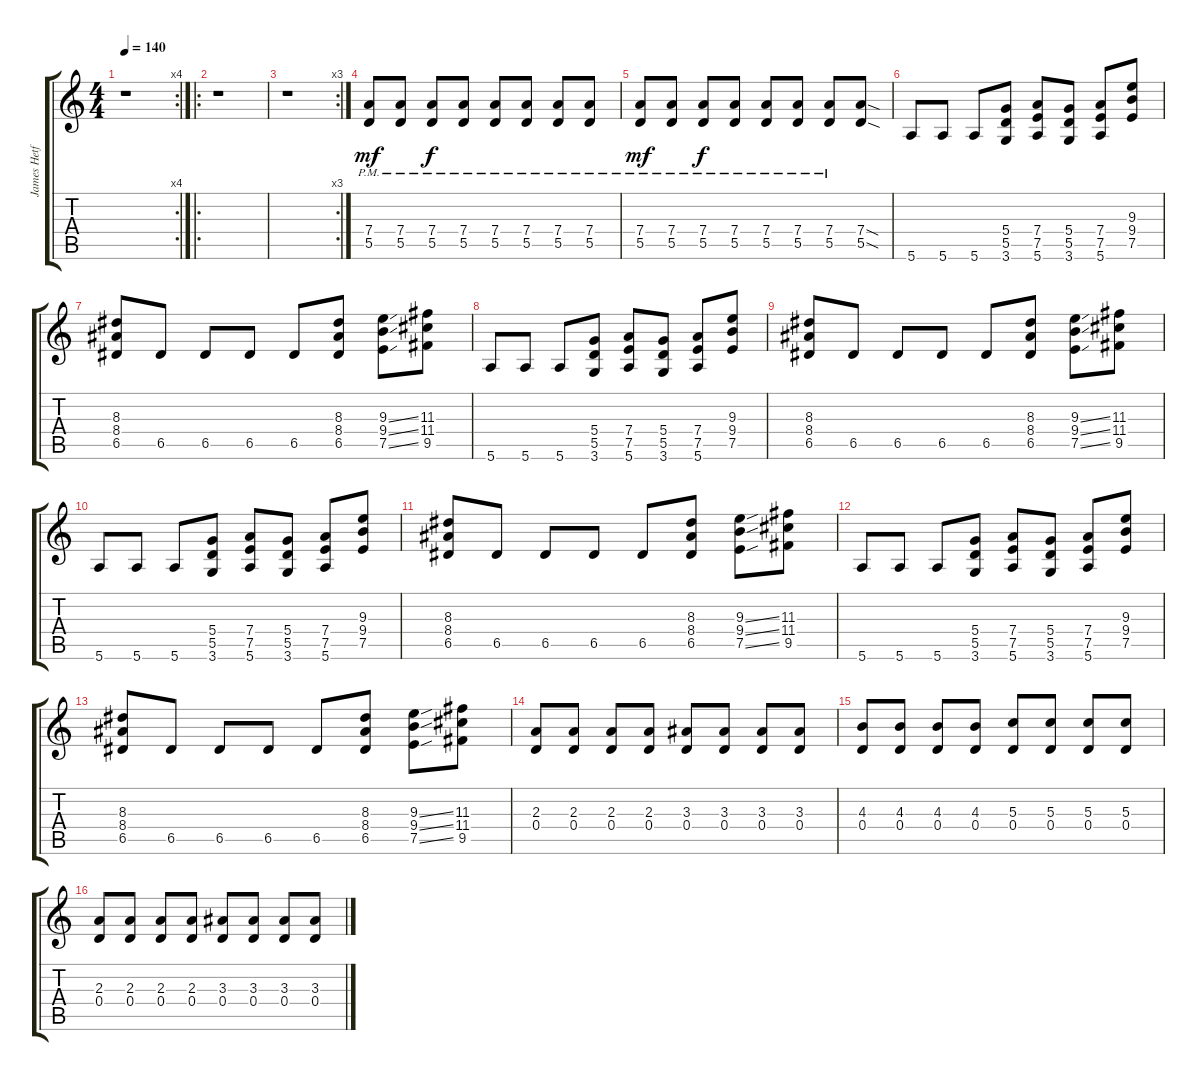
\track ("James Hetfield (Guitar dist)" "James Hetf") {instrument distortionguitar}
\staff {score tabs}
\tuning (E4 B3 G3 D3 A2 E2) {hide}
\rc 4
\ts (4 4)
\tempo 140
\clef g2
\ks c
r.1{dy mf} |
\ro
r.1 |
\rc 3
r.1 |
(7.4{pm} 5.5{pm}).8 (7.4{pm} 5.5{pm}).8 (7.4{pm} 5.5{pm}).8{dy f} (7.4{pm} 5.5{pm}).8 (7.4{pm} 5.5{pm}).8 (7.4{pm} 5.5{pm}).8 (7.4{pm} 5.5{pm}).8 (7.4{pm} 5.5).8 |
(7.4{pm} 5.5{pm}).8{dy mf} (7.4{pm} 5.5{pm}).8 (7.4{pm} 5.5{pm}).8{dy f} (7.4{pm} 5.5{pm}).8 (7.4{pm} 5.5{pm}).8 (7.4{pm} 5.5{pm}).8 (7.4{pm} 5.5{pm}).8 (7.4{sod} 5.5{sod}).8 |
5.6.8 5.6.8 5.6.8 (5.4 5.5 3.6).8 (7.4 7.5 5.6).8 (5.4 5.5 3.6).8 (7.4 7.5 5.6).8 (9.3 9.4 7.5).8 |
(8.3 8.4 6.5).8 6.5.8 6.5.8 6.5.8 6.5.8 (8.3 8.4 6.5).8 (9.3{ss} 9.4{ss} 7.5{ss}).8 (11.3 11.4 9.5).8 |
5.6.8 5.6.8 5.6.8 (5.4 5.5 3.6).8 (7.4 7.5 5.6).8 (5.4 5.5 3.6).8 (7.4 7.5 5.6).8 (9.3 9.4 7.5).8 |
(8.3 8.4 6.5).8 6.5.8 6.5.8 6.5.8 6.5.8 (8.3 8.4 6.5).8 (9.3{ss} 9.4{ss} 7.5{ss}).8 (11.3 11.4 9.5).8 |
5.6.8 5.6.8 5.6.8 (5.4 5.5 3.6).8 (7.4 7.5 5.6).8 (5.4 5.5 3.6).8 (7.4 7.5 5.6).8 (9.3 9.4 7.5).8 |
(8.3 8.4 6.5).8 6.5.8 6.5.8 6.5.8 6.5.8 (8.3 8.4 6.5).8 (9.3{ss} 9.4{ss} 7.5{ss}).8 (11.3 11.4 9.5).8 |
5.6.8 5.6.8 5.6.8 (5.4 5.5 3.6).8 (7.4 7.5 5.6).8 (5.4 5.5 3.6).8 (7.4 7.5 5.6).8 (9.3 9.4 7.5).8 |
(8.3 8.4 6.5).8 6.5.8 6.5.8 6.5.8 6.5.8 (8.3 8.4 6.5).8 (9.3{ss} 9.4{ss} 7.5{ss}).8 (11.3 11.4 9.5).8 |
(2.3 0.4).8 (2.3 0.4).8 (2.3 0.4).8 (2.3 0.4).8 (3.3 0.4).8 (3.3 0.4).8 (3.3 0.4).8 (3.3 0.4).8 |
(4.3 0.4).8 (4.3 0.4).8 (4.3 0.4).8 (4.3 0.4).8 (5.3 0.4).8 (5.3 0.4).8 (5.3 0.4).8 (5.3 0.4).8 |
(2.3 0.4).8 (2.3 0.4).8 (2.3 0.4).8 (2.3 0.4).8 (3.3 0.4).8 (3.3 0.4).8 (3.3 0.4).8 (3.3 0.4).8
